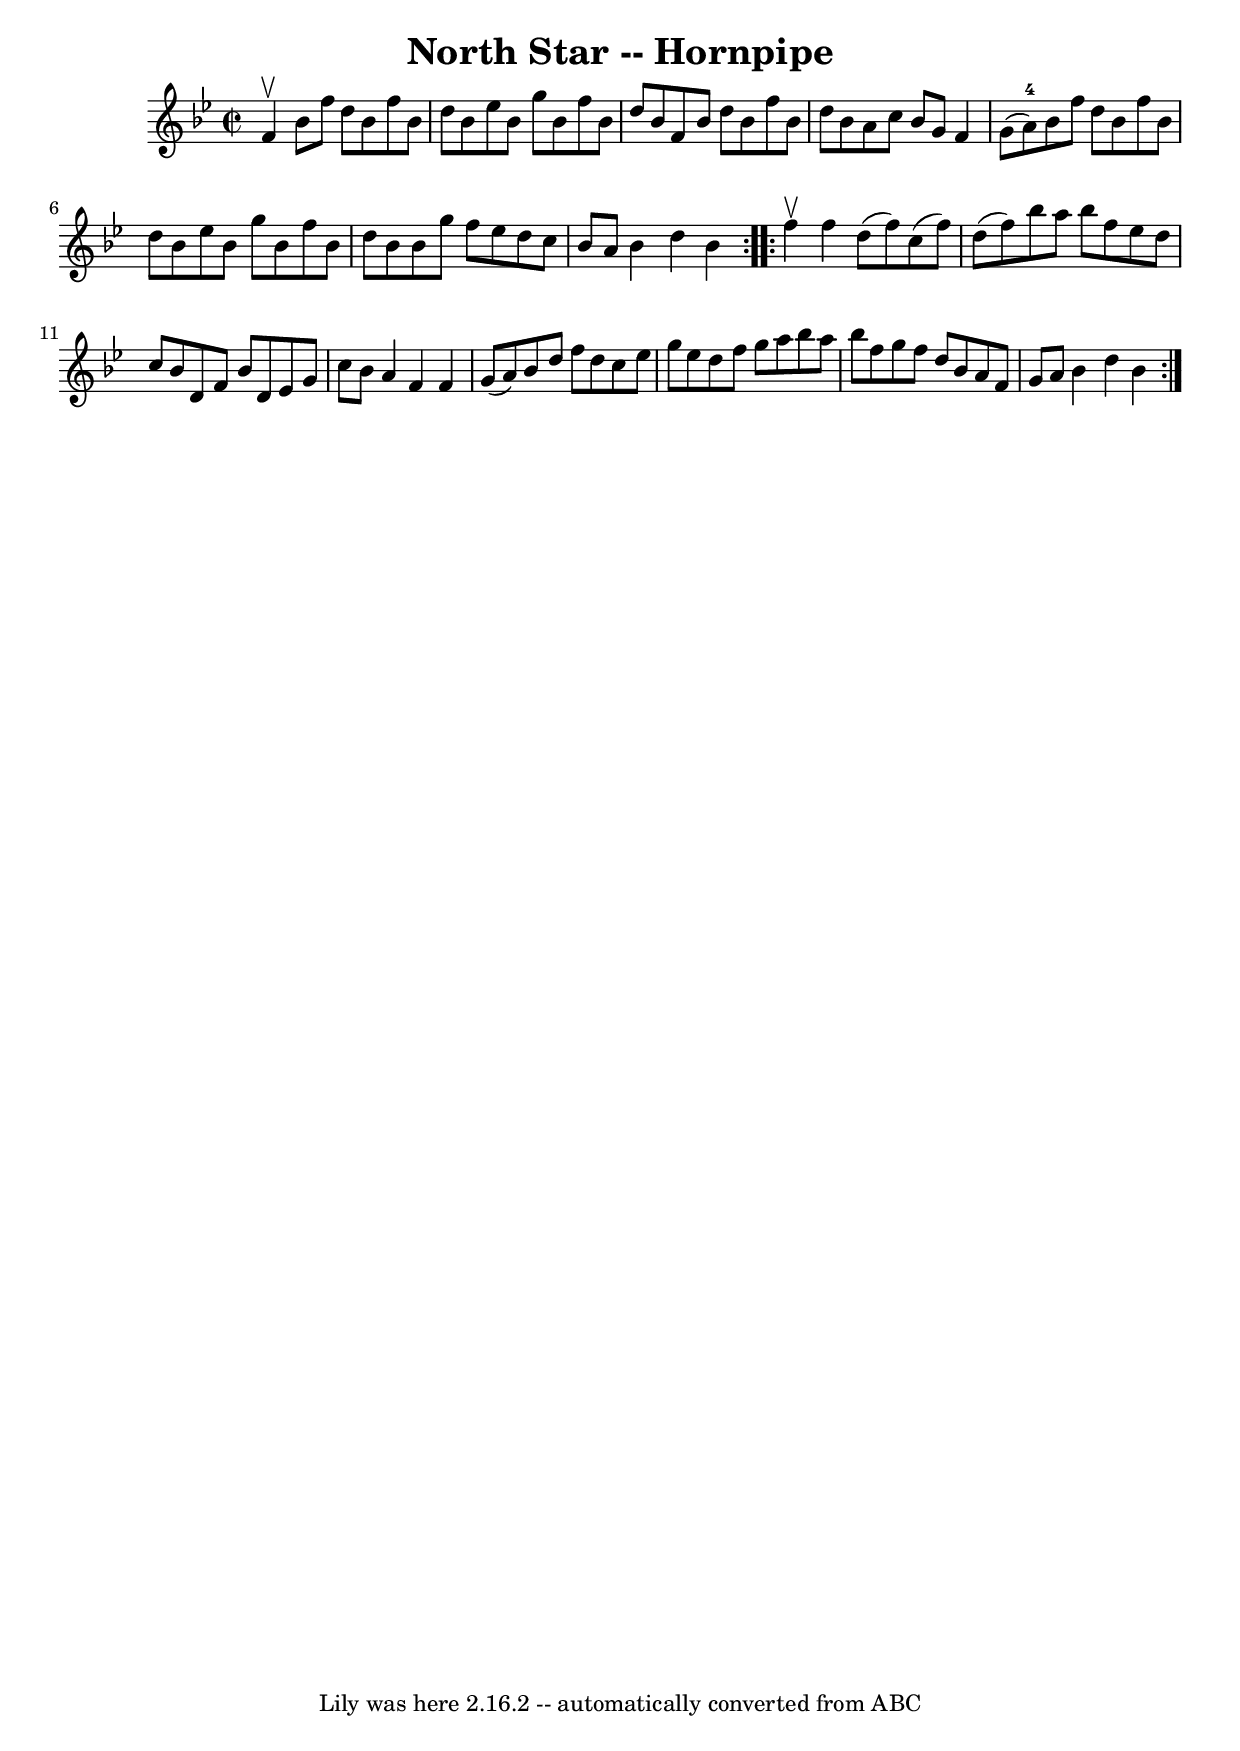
\version "2.7.40"
\include "Mammoth.ily"
\header {
	%% book = "Cole's 1000 Fiddle Tunes"
	crossRefNumber = "1"
	footnotes = ""
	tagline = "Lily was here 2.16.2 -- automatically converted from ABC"
	title = "North Star -- Hornpipe"
}
voicedefault =  {


\repeat volta 2 {
\override Staff.TimeSignature #'style = #'C
 \time 2/2 \key bes \major f'4^\upbow |
 bes'8 f''8 d''8    
bes'8 f''8 bes'8 d''8 bes'8  |
 ees''8 bes'8 g''8    
bes'8 f''8 bes'8 d''8 bes'8  |
 f'8 bes'8 d''8    
bes'8 f''8 bes'8 d''8 bes'8  |
 a'8 c''8 bes'8 g'8 
 f'4 g'8 (a'8-4) |
 bes'8 f''8 d''8 bes'8    
f''8 bes'8 d''8 bes'8  |
 ees''8 bes'8 g''8 bes'8    
f''8 bes'8 d''8 bes'8  |
 bes'8 g''8 f''8 ees''8    
d''8 c''8 bes'8 a'8  |
 bes'4 d''4 bes'4  }     
\repeat volta 2 { f''4^\upbow |
 f''4 d''8 (f''8) c''8 (
 f''8) d''8 (f''8) |
 bes''8 a''8 bes''8 f''8    
ees''8 d''8 c''8 bes'8  |
 d'8 f'8 bes'8 d'8 ees'8 
 g'8 c''8 bes'8  |
 a'4 f'4 f'4 g'8 (a'8) 
|
 bes'8 d''8 f''8 d''8 c''8 ees''8 g''8 ees''8  
|
 d''8 f''8 g''8 a''8 bes''8 a''8 bes''8 f''8  
|
 g''8 f''8 d''8 bes'8 a'8 f'8 g'8 a'8  |
  
 bes'4 d''4 bes'4  }   
}

\score{
    <<

	\context Staff="default"
	{
	    \voicedefault 
	}

    >>
	\layout {
	}
	\midi {}
}
